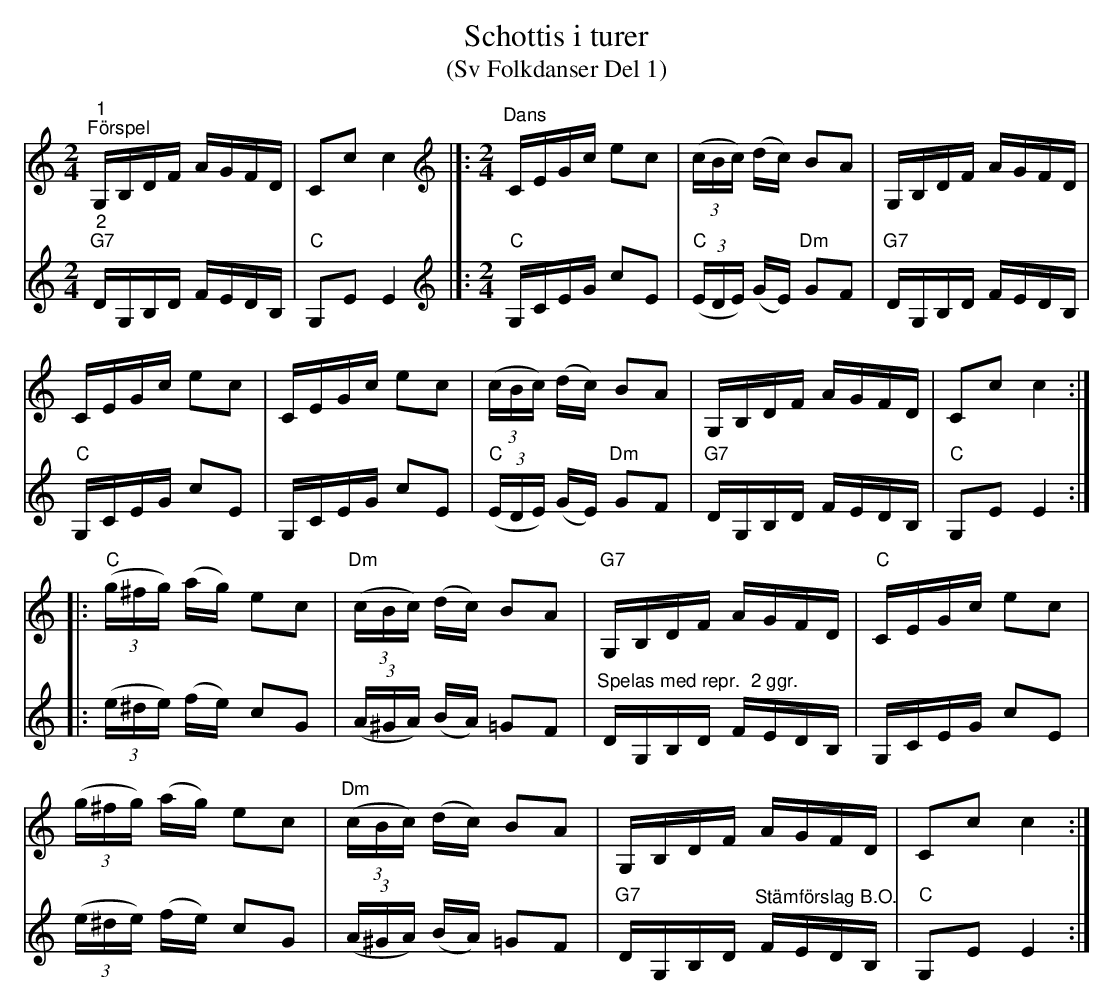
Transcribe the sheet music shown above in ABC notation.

X:1
T:Schottis i turer
T:(Sv Folkdanser Del 1)
L:1/16
M:2/4
K:C
V:1
"^1""^Förspel" G,B,DF AGFD | C2c2 c4 |]:[M:2/4][K:treble]"^Dans" CEGc e2c2 | (3(cBc) (dc) B2A2 | G,B,DF AGFD |
CEGc e2c2 | CEGc e2c2 | (3(cBc) (dc) B2A2 | G,B,DF AGFD | C2c2 c4 ::
"C" (3(g^fg) (ag) e2c2 |"Dm" (3(cBc) (dc) B2A2 |"G7" G,B,DF AGFD |"C" CEGc e2c2 |
(3(g^fg) (ag) e2c2 |"Dm" (3(cBc) (dc) B2A2 | G,B,DF AGFD | C2c2 c4 :|
V:2
"^2""G7" DG,B,D FEDB, |"C" G,2E2 E4 |]:[M:2/4][K:treble]"C" G,CEG c2E2 | "C" (3(EDE) (GE)"Dm" G2F2 |"G7" DG,B,D FEDB, |
"C" G,CEG c2E2 | G,CEG c2E2 | "C" (3(EDE) (GE)"Dm" G2F2 |"G7" DG,B,D FEDB, |"C" G,2E2 E4 :: (3(e^de) (fe) c2G2 |
(3(A^GA) (BA) =G2F2 | "^Spelas med repr.  2 ggr." DG,B,D FEDB, | G,CEG c2E2 | (3(e^de) (fe) c2G2 |
(3(A^GA) (BA) =G2F2 |"G7" DG,B,D "^Stämförslag B.O." FEDB, |"C" G,2E2 E4 :|
